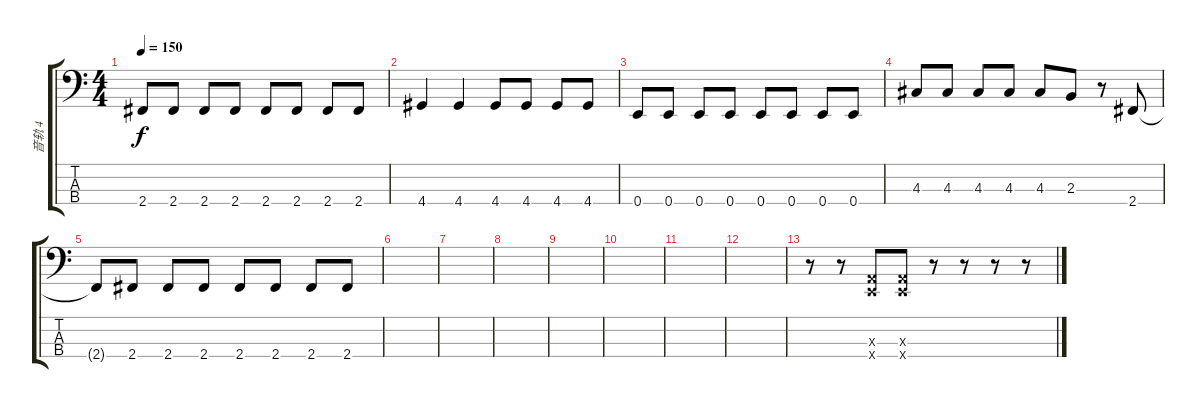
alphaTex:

\track ("音轨 4" "音轨 4") {instrument electricbassfinger}
\staff {score tabs}
\tuning (G2 D2 A1 E1) {hide}
\ts (4 4)
\tempo 150
\clef f4
\ks c
2.4.8{dy f} 2.4.8 2.4.8 2.4.8 2.4.8 2.4.8 2.4.8 2.4.8 |
4.4.4 4.4.4 4.4.8 4.4.8 4.4.8 4.4.8 |
0.4.8 0.4.8 0.4.8 0.4.8 0.4.8 0.4.8 0.4.8 0.4.8 |
4.3.8 4.3.8 4.3.8 4.3.8 4.3.8 2.3.8 r.8 2.4.8 |
2.4{t}.8 2.4.8 2.4.8 2.4.8 2.4.8 2.4.8 2.4.8 2.4.8 |
|
|
|
|
|
|
|
r.8 r.8 (0.3{x} 0.4{x}).8 (0.3{x} 0.4{x}).8 r.8 r.8 r.8 r.8
